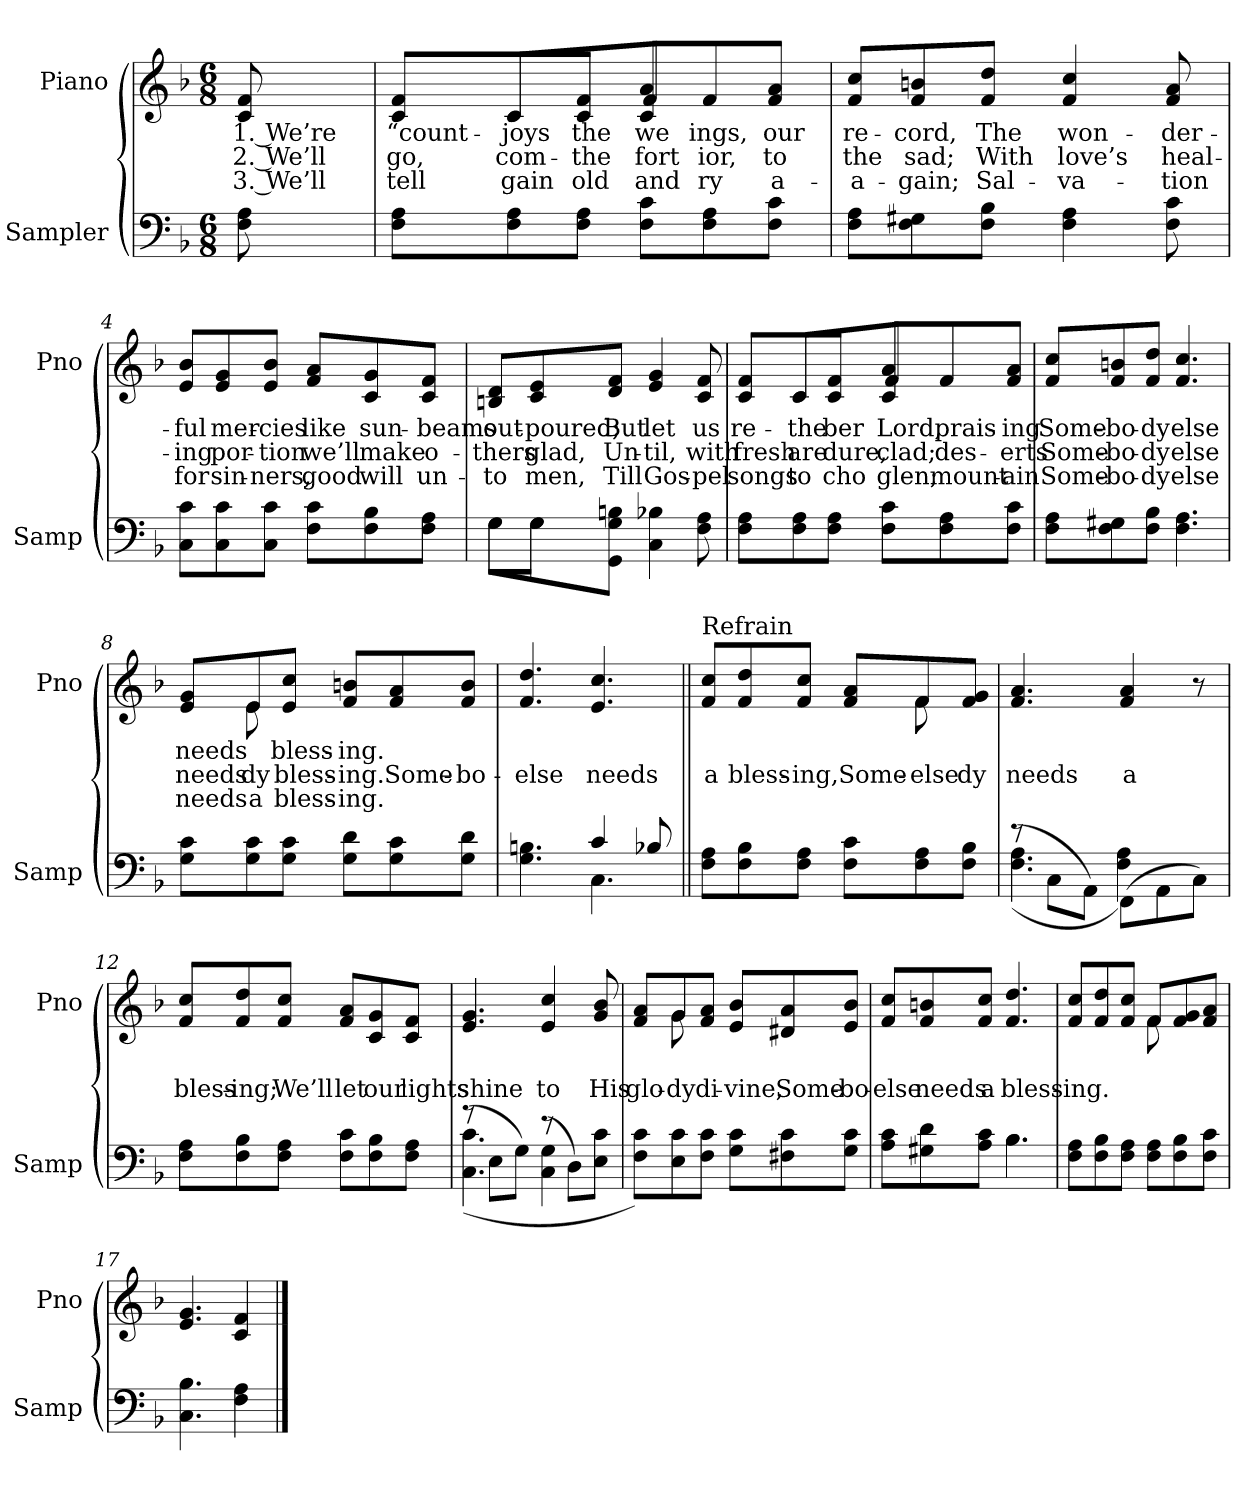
**kern	**kern	**text	**text	**text
*part2	*part1	*part1	*part1	*part1
*staff2	*staff1	*staff1	*staff1	*staff1
*I"Sampler	*I"Piano	*	*	*
*I'Samp	*I'Pno	*	*	*
*clefF4	*clefG2	*	*	*
*k[b-]	*k[b-]	*	*	*
*F:	*F:	*	*	*
*M6/8	*M6/8	*	*	*
=1	=1	=1	=1	=1
8F 8A	8c 8f	1. We’re	2. We’ll	3. We’ll
=2	=2	=2	=2	=2
*	*^	*	*	*
8F\ 8A\L	8c/ 8f/L	8ryy	“count-	go,	tell
8F\ 8A\	8c/	8c/L	joys	com-	-gain
8F\ 8A\J	8c/ 8f/J	8ryy	the	the	old
8F\ 8c\L	8c/ 8a/L	8f/J	we	-fort	and
8F\ 8A\	8f/	4ryy	-ings,	-ior,	-ry
8F\ 8c\J	8f/ 8a/J	.	our	to	a-
*	*v	*v	*	*	*
=3	=3	=3	=3	=3
8F\ 8A\L	8f/ 8cc/L	re-	the	a-
8F\ 8G#X\	8f/ 8bn/	-cord,	sad;	-gain;
8F\ 8B-\J	8f/ 8dd/J	The	With	Sal-
4F 4A	4f 4cc	won-	love’s	-va-
8F 8c	8f 8a	-der-	heal-	-tion
=4	=4	=4	=4	=4
8C\ 8c\L	8e/ 8b-/L	-ful	-ing	for
8C\ 8c\	8e/ 8g/	mer-	por-	sin-
8C\ 8c\J	8e/ 8b-/J	-cies	-tion	-ners,
8F\ 8c\L	8f/ 8a/L	like	we’ll	good
8F\ 8B-\	8c/ 8g/	sun-	make	will
8F\ 8A\J	8c/ 8f/J	-beams	o-	un-
=5	=5	=5	=5	=5
*^	*	*	*	*
8G\L	8G\L	8Bn/ 8d/L	out-	-thers	-to
8G\	8G\J	8c/ 8e/	-poured;	glad,	men,
8GG\ 8G\ 8Bn\J	2ryy	8d/ 8f/J	But	Un-	Till
4C 4B-X	.	4e 4g	let	-til,	Gos-
8F 8A	.	8c 8f	us	with	-pel
*v	*v	*	*	*	*
=6	=6	=6	=6	=6
*	*^	*	*	*
8F\ 8A\L	8c/ 8f/L	8ryy	re-	fresh	songs
8F\ 8A\	8c/	8c/L	the	are	to
8F\ 8A\J	8c/ 8f/J	8ryy	-ber	-dure,	-cho
8F\ 8c\L	8c/ 8a/L	8f/J	Lord,	clad;	glen;
8F\ 8A\	8f/	4ryy	prais-	des-	mount-
8F\ 8c\J	8f/ 8a/J	.	-ing	-erts	-ain
*	*v	*v	*	*	*
=7	=7	=7	=7	=7
8F\ 8A\L	8f/ 8cc/L	Some-	Some-	Some-
8F\ 8G#X\	8f/ 8bn/	-bo-	-bo-	-bo-
8F\ 8B-\J	8f/ 8dd/J	-dy	-dy	-dy
4.F 4.A	4.f 4.cc	else	else	else
=8	=8	=8	=8	=8
*	*^	*	*	*
8G\ 8c\L	8e/ 8g/L	8ryy	needs	needs	needs
8G\ 8c\	8e/	8e	.	-dy	a
8G\ 8c\J	8e/ 8cc/J	2ryy	bless-	bless-	bless-
8G\ 8d\L	8f/ 8bn/L	.	-ing.	-ing.	-ing.
8G\ 8c\	8f/ 8a/	.	.	Some-	.
8G\ 8d\J	8f/ 8b/J	.	.	-bo-	.
*	*v	*v	*	*	*
=9	=9	=9	=9	=9
*^	*	*	*	*
4.G 4.Bn	4.ryy	4.f 4.dd	.	else	.
4c/	4.C	4.e 4.cc	.	needs	.
8B-X/	.	.	.	.	.
*v	*v	*	*	*	*
=10||	=10||	=10||	=10||	=10||
*	*^	*	*	*
!	!LO:TX:t=Refrain	!	!	!	!
8F\ 8A\L	8f/ 8cc/L	2ryy	.	a	.
8F\ 8B-\	8f/ 8dd/	.	.	bless-	.
8F\ 8A\J	8f/ 8cc/J	.	.	-ing,	.
8F\ 8c\L	8f/ 8a/L	.	.	Some-	.
8F\ 8A\	8f/	8f	.	else	.
8F\ 8B-\J	8f/ 8g/J	8ryy	.	-dy	.
*	*v	*v	*	*	*
=11	=11	=11	=11	=11
*^	*	*	*	*
(8r	(4.F 4.A	4.f 4.a	.	needs	.
8C\L	.	.	.	.	.
8AA\J)	.	.	.	.	.
(8FF\L	4F 4A)	4f 4a	.	a	.
8AA\	.	.	.	.	.
8C\J)	8ryy	8r	.	.	.
*v	*v	*	*	*	*
=12	=12	=12	=12	=12
8F\ 8A\L	8f/ 8cc/L	.	bless-	.
8F\ 8B-\	8f/ 8dd/	.	-ing;	.
8F\ 8A\J	8f/ 8cc/J	.	We’ll	.
8F\ 8c\L	8f/ 8a/L	.	let	.
8F\ 8B-\	8c/ 8g/	.	our	.
8F\ 8A\J	8c/ 8f/J	.	lights	.
=13	=13	=13	=13	=13
*^	*	*	*	*
(8r	(4.C 4.c	4.e 4.g	.	shine	.
8E\L	.	.	.	.	.
8G\J)	.	.	.	.	.
(8r	4C 4G	4e 4cc	.	to	.
8D\L)	.	.	.	.	.
8E\ 8c\J	8ryy	8g 8b-	.	His	.
*v	*v	*	*	*	*
=14	=14	=14	=14	=14
*	*^	*	*	*
8F\ 8c\L)	8f/ 8a/L	8ryy	.	glo-	.
8E\ 8c\	8g/	8g	.	-dy	.
8F\ 8c\J	8f/ 8a/J	2ryy	.	di-	.
8G\ 8c\L	8e/ 8b-/L	.	.	-vine,	.
8F#X\ 8c\	8d#X/ 8a/	.	.	Some-	.
8G\ 8c\J	8e/ 8b-/J	.	.	-bo-	.
*	*v	*v	*	*	*
=15	=15	=15	=15	=15
*^	*	*	*	*
8A\ 8c\L	4.ryy	8f/ 8cc/L	.	else	.
8G#X\ 8d\	.	8f/ 8bn/	.	needs	.
8A\ 8c\J	.	8f/ 8cc/J	.	a	.
4.B-\	4.B-	4.f 4.dd	.	bless-	.
*v	*v	*	*	*	*
=16	=16	=16	=16	=16
*	*^	*	*	*
8F\ 8A\L	8f/ 8cc/L	4.ryy	.	-ing.	.
8F\ 8B-\	8f/ 8dd/	.	.	.	.
8F\ 8A\J	8f/ 8cc/J	.	.	.	.
8F\ 8A\L	8f/L	8f	.	.	.
8F\ 8B-\	8f/ 8g/	4ryy	.	.	.
8F\ 8c\J	8f/ 8a/J	.	.	.	.
*	*v	*v	*	*	*
=17	=17	=17	=17	=17
4.C 4.B-	4.e 4.g	.	.	.
4F 4A	4c 4f	.	.	.
==	==	==	==	==
*-	*-	*-	*-	*-
